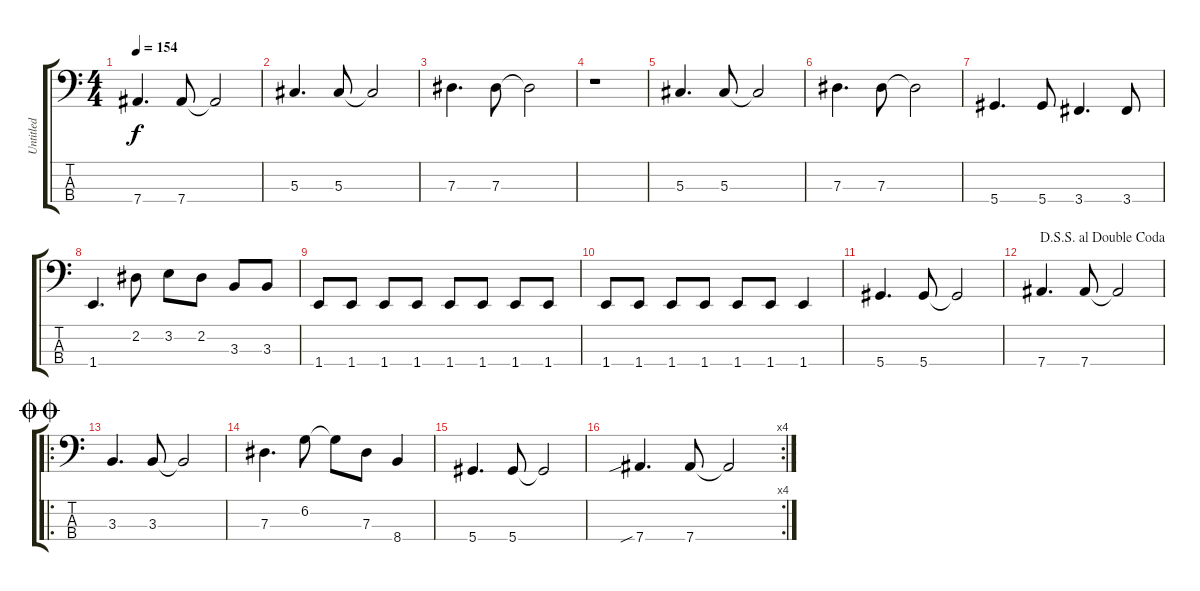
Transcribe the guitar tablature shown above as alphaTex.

\track ("Untitled" "Untitled") {instrument electricbassfinger}
\staff {score tabs}
\tuning (Gb2 Db2 Ab1 Eb1) {hide}
\ts (4 4)
\tempo 154
\clef f4
\ks c
7.4.4{d dy f} 7.4.8 7.4{t}.2 |
5.3.4{d} 5.3.8 5.3{t}.2 |
7.3.4{d} 7.3.8 7.3{t}.2 |
r.1 |
5.3.4{d} 5.3.8 5.3{t}.2 |
7.3.4{d} 7.3.8 7.3{t}.2 |
5.4.4{d} 5.4.8 3.4.4{d} 3.4.8 |
1.4.4{d} 2.2.8 3.2.8 2.2.8 3.3.8 3.3.8 |
1.4.8 1.4.8 1.4.8 1.4.8 1.4.8 1.4.8 1.4.8 1.4.8 |
1.4.8 1.4.8 1.4.8 1.4.8 1.4.8 1.4.8 1.4.4 |
5.4.4{d} 5.4.8 5.4{t}.2 |
\jump dalsegnosegnoaldoublecoda
7.4.4{d} 7.4.8 7.4{t}.2 |
\ro
\jump doublecoda
3.3.4{d} 3.3.8 3.3{t}.2 |
7.3.4{d} 6.2.8 6.2{t}.8 7.3.8 8.4.4 |
5.4.4{d} 5.4.8 5.4{t}.2 |
\rc 4
7.4{sib}.4{d} 7.4.8 7.4{t}.2
